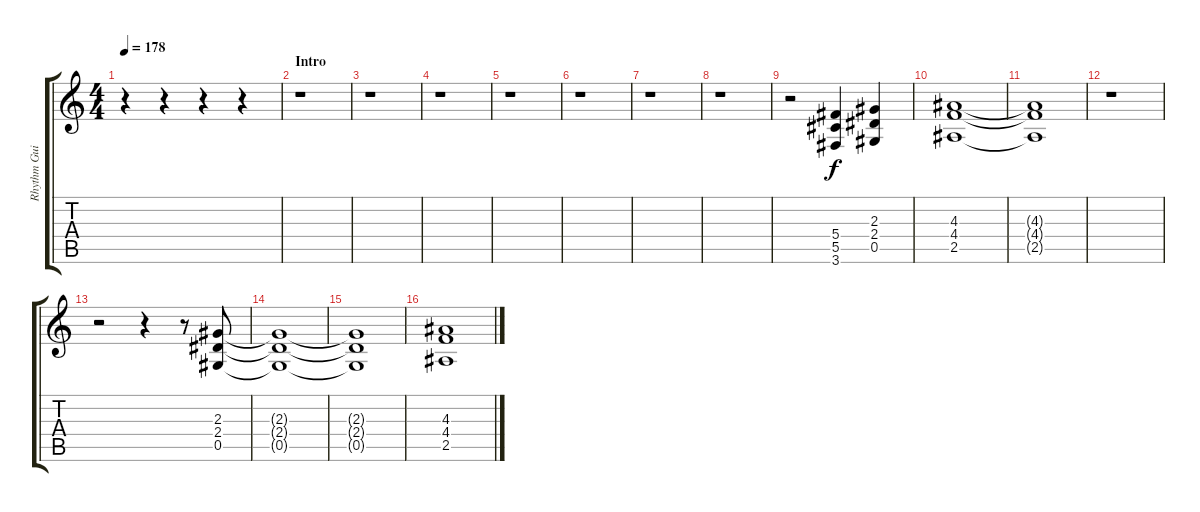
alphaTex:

\track ("Rhythm Guitar 1 - Kai Hansen" "Rhythm Gui") {instrument distortionguitar}
\staff {score tabs}
\tuning (Eb4 Bb3 Gb3 Db3 Ab2 Eb2) {hide}
\ts (4 4)
\tempo 178
\clef g2
\ks c
r.4{dy f instrument distortionguitar} r.4 r.4 r.4 |
\section ("" "Intro")
r.1 |
r.1 |
r.1 |
r.1 |
r.1 |
r.1 |
r.1 |
r.2 (5.4 5.5 3.6).4 (2.3 2.4 0.5).4 |
(4.3 4.4 2.5).1 |
(4.3{t} 4.4{t} 2.5{t}).1 |
r.1 |
r.2 r.4 r.8 (2.3 2.4 0.5).8 |
(2.3{t} 2.4{t} 0.5{t}).1 |
(2.3{t} 2.4{t} 0.5{t}).1 |
(4.3 4.4 2.5).1
